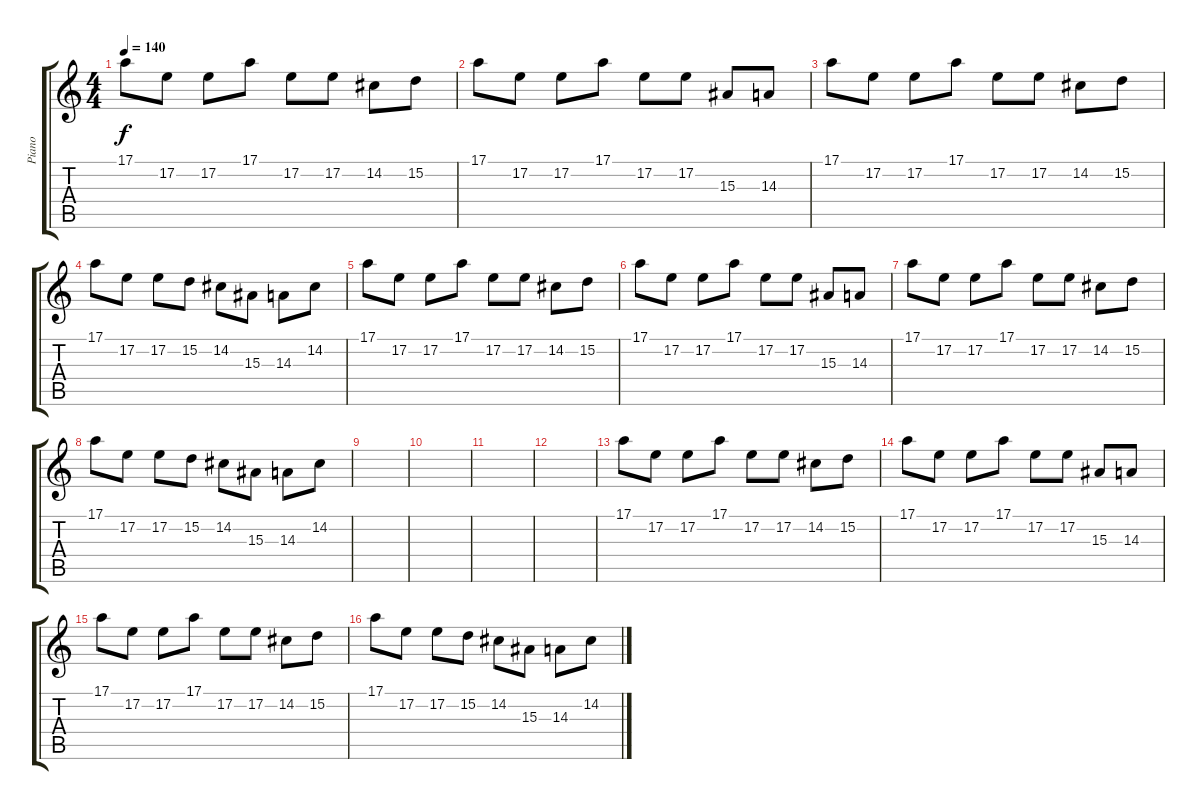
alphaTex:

\track ("Piano" "Piano") {instrument acousticgrandpiano}
\staff {score tabs}
\tuning (E4 B3 G3 D3 A2 E2) {hide}
\ts (4 4)
\tempo 140
\clef g2
\ks c
17.1.8{dy f} 17.2.8 17.2.8 17.1.8 17.2.8 17.2.8 14.2.8 15.2.8 |
17.1.8 17.2.8 17.2.8 17.1.8 17.2.8 17.2.8 15.3.8 14.3.8 |
17.1.8 17.2.8 17.2.8 17.1.8 17.2.8 17.2.8 14.2.8 15.2.8 |
17.1.8 17.2.8 17.2.8 15.2.8 14.2.8 15.3.8 14.3.8 14.2.8 |
17.1.8 17.2.8 17.2.8 17.1.8 17.2.8 17.2.8 14.2.8 15.2.8 |
17.1.8 17.2.8 17.2.8 17.1.8 17.2.8 17.2.8 15.3.8 14.3.8 |
17.1.8 17.2.8 17.2.8 17.1.8 17.2.8 17.2.8 14.2.8 15.2.8 |
17.1.8 17.2.8 17.2.8 15.2.8 14.2.8 15.3.8 14.3.8 14.2.8 |
|
|
|
|
17.1.8 17.2.8 17.2.8 17.1.8 17.2.8 17.2.8 14.2.8 15.2.8 |
17.1.8 17.2.8 17.2.8 17.1.8 17.2.8 17.2.8 15.3.8 14.3.8 |
17.1.8 17.2.8 17.2.8 17.1.8 17.2.8 17.2.8 14.2.8 15.2.8 |
17.1.8 17.2.8 17.2.8 15.2.8 14.2.8 15.3.8 14.3.8 14.2.8
